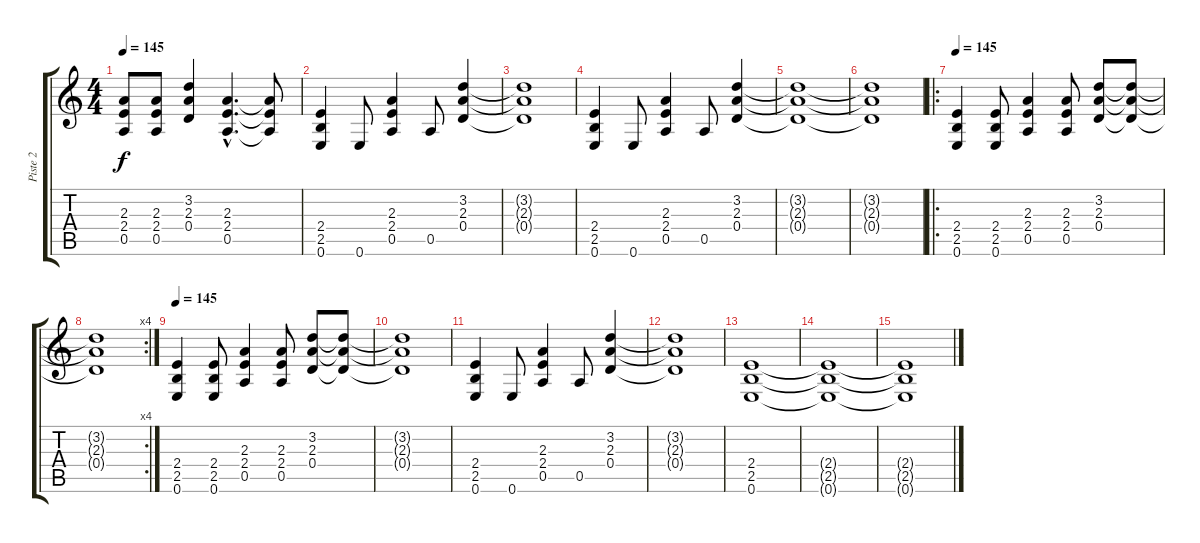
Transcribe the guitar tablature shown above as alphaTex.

\track ("Piste 2" "Piste 2") {instrument distortionguitar}
\staff {score tabs}
\tuning (E4 B3 G3 D3 A2 E2) {hide}
\ts (4 4)
\tempo 145
\clef g2
\ks c
(2.3 2.4 0.5).8{dy f} (2.3 2.4 0.5).8 (3.2 2.3 0.4).4 (2.3{hac} 2.4{hac} 0.5{hac}).4{d} (2.3{t} 2.4{t} 0.5{t}).8 |
(2.4 2.5 0.6).4 0.6.8 (2.3 2.4 0.5).4 0.5.8 (3.2 2.3 0.4).4 |
(3.2{t} 2.3{t} 0.4{t}).1 |
(2.4 2.5 0.6).4 0.6.8 (2.3 2.4 0.5).4 0.5.8 (3.2 2.3 0.4).4 |
(3.2{t} 2.3{t} 0.4{t}).1 |
(3.2{t} 2.3{t} 0.4{t}).1 |
\ro
\tempo 145
(2.4 2.5 0.6).4 (2.4 2.5 0.6).8 (2.3 2.4 0.5).4 (2.3 2.4 0.5).8 (3.2 2.3 0.4).8 (3.2{t} 2.3{t} 0.4{t}).8 |
\rc 4
(3.2{t} 2.3{t} 0.4{t}).1 |
\tempo 145
(2.4 2.5 0.6).4 (2.4 2.5 0.6).8 (2.3 2.4 0.5).4 (2.3 2.4 0.5).8 (3.2 2.3 0.4).8 (3.2{t} 2.3{t} 0.4{t}).8 |
(3.2{t} 2.3{t} 0.4{t}).1 |
(2.4 2.5 0.6).4 0.6.8 (2.3 2.4 0.5).4 0.5.8 (3.2 2.3 0.4).4 |
(3.2{t} 2.3{t} 0.4{t}).1 |
(2.4 2.5 0.6).1 |
(2.4{t} 2.5{t} 0.6{t}).1 |
(2.4{t} 2.5{t} 0.6{t}).1
